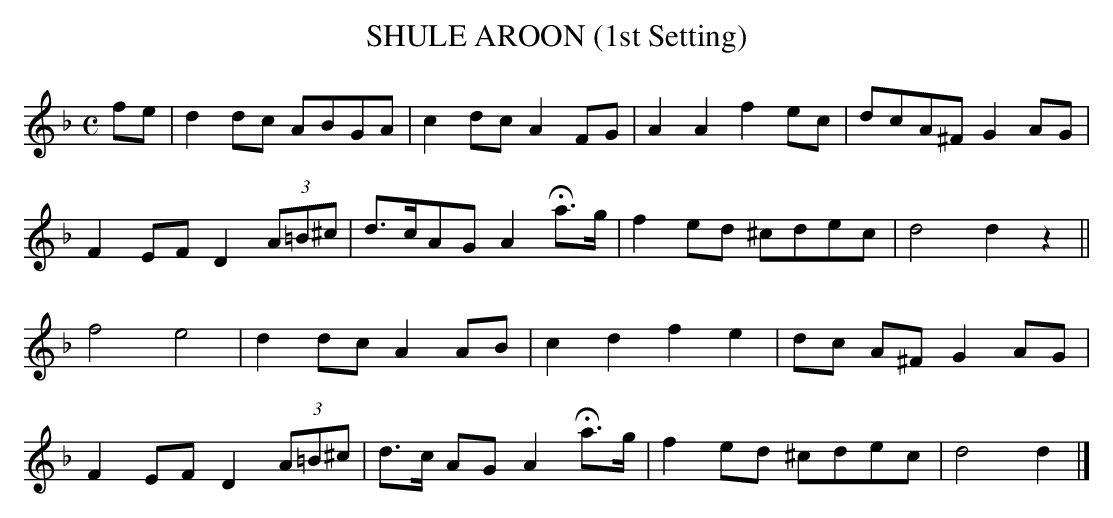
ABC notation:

X:1
T:SHULE AROON (1st Setting)
Y:"plaintive"
M:C
L:1/8
K:Dm
fe|d2dc ABGA|c2dc A2FG|A2A2 f2ec|dcA^F G2AG|
F2EF D2 (3A=B^c|d>cAG A2 Ha>g|f2ed ^cdec|d4d2z2||
f4e4|d2dc A2AB|c2d2f2e2|dc A^F G2AG|
F2EF D2 (3A=B^c|d>c AG A2 Ha>g|f2ed ^cdec|d4d2|]
